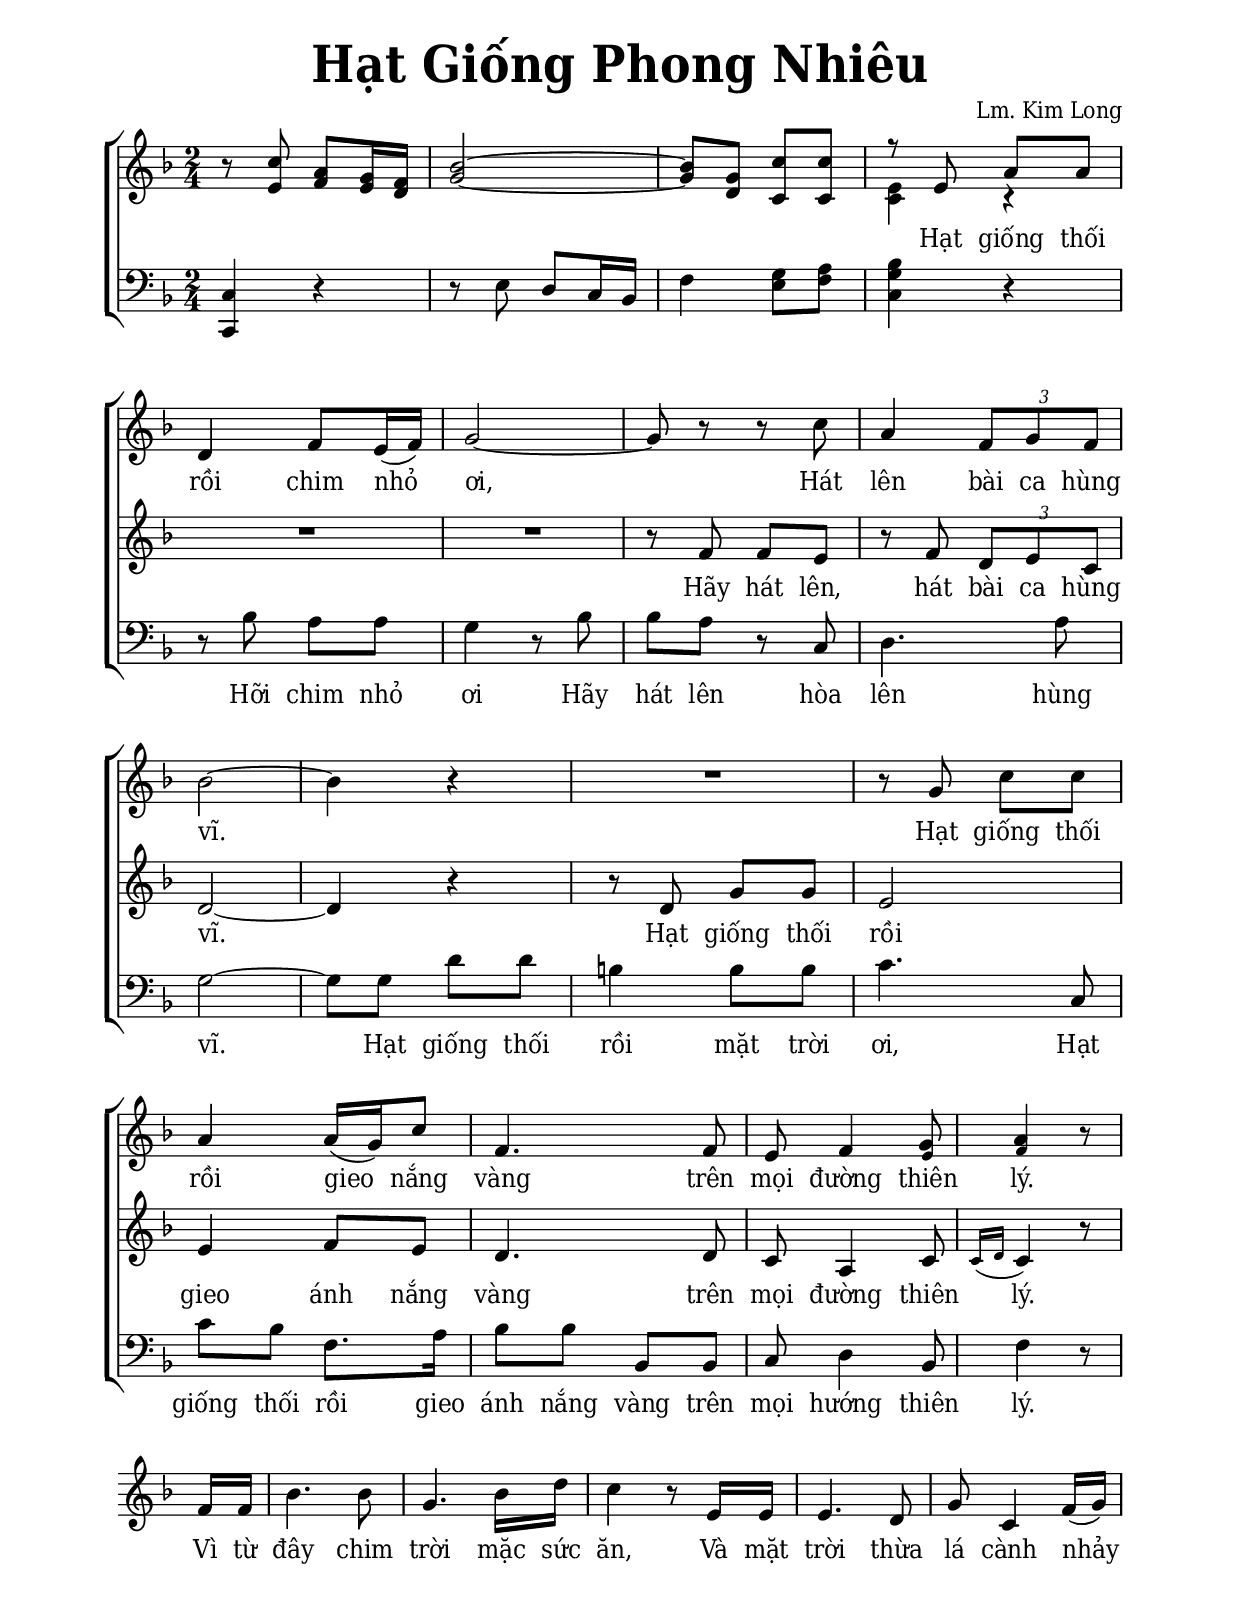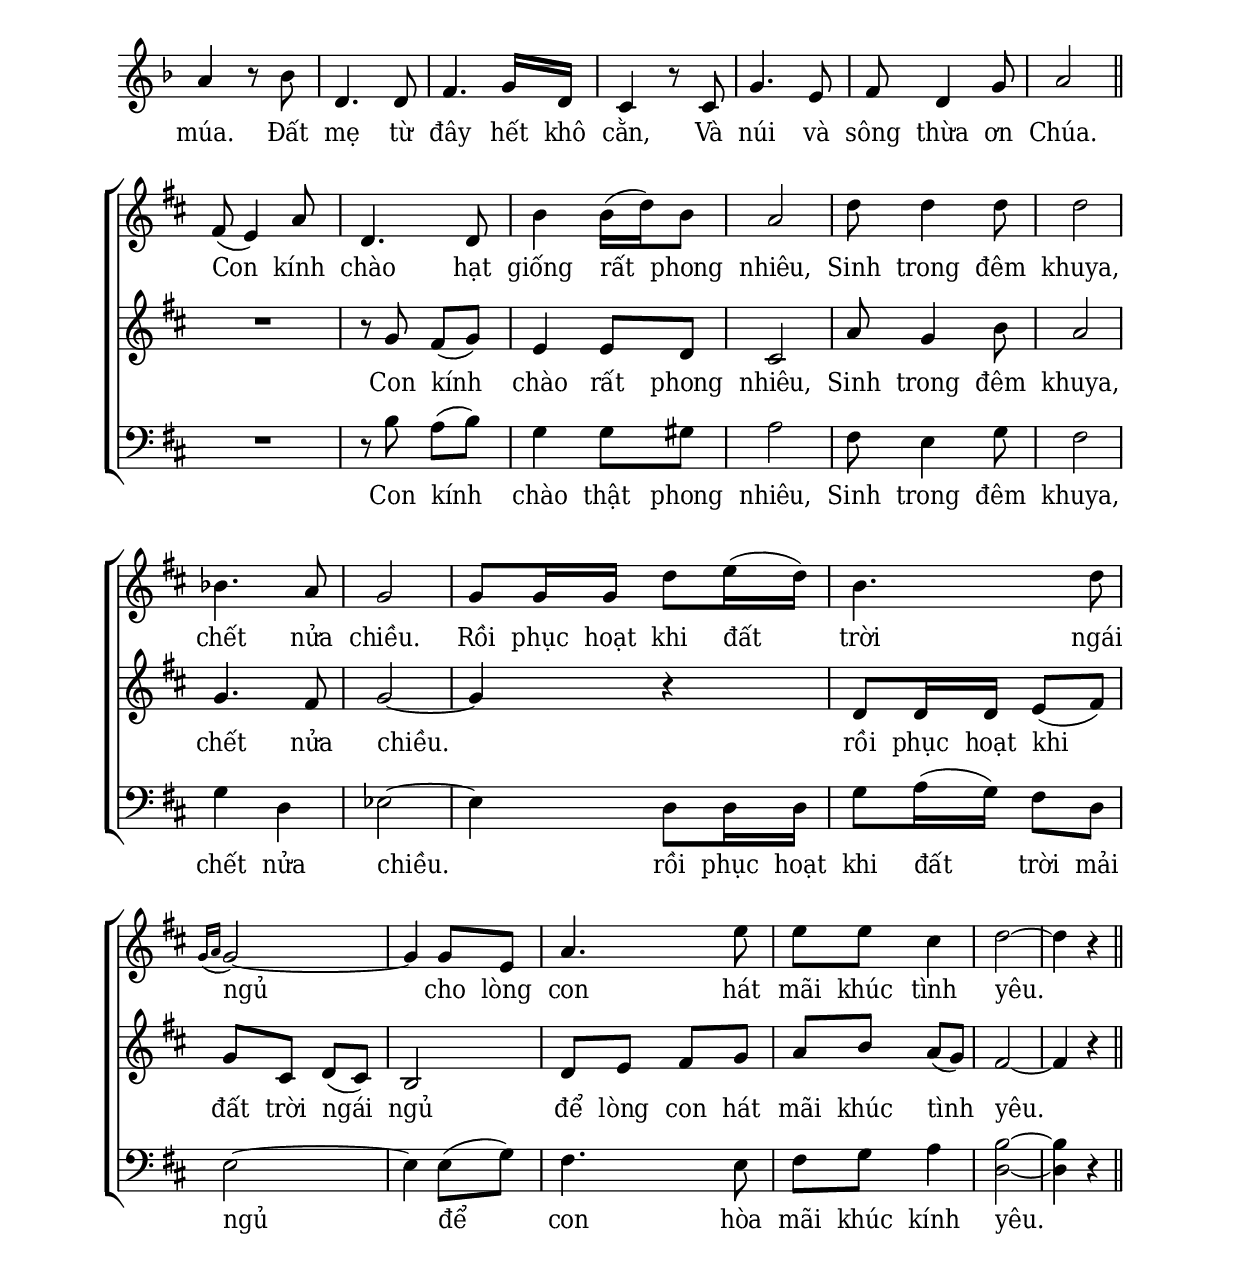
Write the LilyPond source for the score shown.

% Cài đặt chung
\version "2.22.1"
\include "english.ly"

\header {
  title = \markup { \fontsize #3 "Hạt Giống Phong Nhiêu" }
  composer = "Lm. Kim Long"
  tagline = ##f
}

% Đổi kích thước nốt cho bè phụ
notBePhu =
#(define-music-function (font-size music) (number? ly:music?)
   (for-some-music
     (lambda (m)
       (if (music-is-of-type? m 'rhythmic-event)
           (begin
             (set! (ly:music-property m 'tweaks)
                   (cons `(font-size . ,font-size)
                         (ly:music-property m 'tweaks)))
             #t)
           #f))
     music)
   music)

% Nhạc
nhacDiepKhucSop = \relative c'' {
  \set Staff.printKeyCancellation = ##f
  \set Staff.explicitKeySignatureVisibility = #end-of-line-invisible
  r8
  <<
    {
      c8 a g16 f |
      bf2 ~ |
      bf8 g c c
    }
    {
      e,8 f e16 d |
      g2 ~ |
      g8 d c c
    }
  >>
  <<
    {
      \voiceOne
      r8 e
    }
    \new Voice = "splitpart" {
	    \voiceTwo
      <e c>4
    }
  >>
  \oneVoice
  a8
  \tweak extra-offset #'(0 . 1)
  _\markup { \rest #"4" }
  a |
  d,4 f8 e16 (f) |
  g2 ~ |
  g8 r r c |
  a4 \tuplet 3/2 { f8 g f} |
  bf2 ~ |
  bf4 r |
  R2
  r8 g c c |
  a4 a16 (g) c8 |
  f,4. f8 |
  e8 f4 <g \tweak font-size -2 e>8 |
  <a \tweak font-size -2 f>4 r8 \bar "|"
  \break
  
  f16 f |
  bf4. bf8 |
  g4. bf16 d |
  c4 r8 e,16 e |
  e4. d8 |
  g c,4 f16 (g) |
  a4 r8 bf |
  d,4. d8 |
  f4. g16 d |
  c4 r8 c |
  g'4. e8 |
  f d4 g8 |
  a2 \bar "||" \break
  
  \key d \major
  fs8 (e4) a8 |
  d,4. d8 |
  b'4 b16 (d) b8 |
  a2 |
  d8 d4 d8 |
  d2 |
  bf4. a8 |
  g2 |
  g8 g16 g d'8 e16 (d) |
  b4. d8 |
  \slashedGrace { g,16 (a } g2) ~ |
  g4 g8 e |
  a4. e'8 |
  e e cs4 |
  d2 ~ |
  d4 r \bar "||"
}

nhacDiepKhucAlto = \relative c' {
  \set Staff.printKeyCancellation = ##f
  \set Staff.explicitKeySignatureVisibility = #end-of-line-invisible
  R2*6
  r8 f f e |
  r f \tuplet 3/2 { d8 e c } |
  d2 ~ |
  d4 r |
  r8 d g g |
  e2 |
  e4 f8 e |
  d4. d8 |
  c a4 c8 |
  \slashedGrace { c16 (d } c4) r8
  r8
  
  R2*12
  \key d \major
  R2
  r8 g' fs (g) |
  e4 e8 d |
  cs2 |
  a'8 g4 b8 |
  a2 |
  g4. fs8 |
  g2 ~ |
  g4 r |
  d8 d16 d e8 (fs) |
  g cs, d (cs) |
  b2 |
  d8 e fs g |
  a b a (g) |
  fs2 ~ |
  fs4 r
}

nhacDiepKhucBas = \relative c {
  \set Staff.printKeyCancellation = ##f
  \set Staff.explicitKeySignatureVisibility = #end-of-line-invisible
  <c c,>4 r |
  r8 e d c16 bf |
  f'4 <g e>8 <a f> |
  <bf g c,>4 r |
  r8 bf a a |
  g4 r8 bf |
  bf a r c, |
  d4. a'8 |
  g2 ~ |
  g8 g d' d |
  b!4 b8 b |
  c4. c,8 |
  c'8 bf f8. a16 |
  bf8 bf bf, bf |
  c d4 bf8 |
  f'4r8
  r8
  
  R2*12
  \key d \major
  R2
  r8 b a (b) |
  g4 g8 gs |
  a2 |
  fs8 e4 g8 |
  fs2 |
  g4 d |
  ef2 ~ |
  ef4 d8 d16 d |
  g8 a16 (g) fs8 d |
  e2 ~ |
  e4 e8 (g) |
  fs4. e8 |
  fs g a4 |
  <b d,>2 ~ |
  <b d,>4 r
}

% Lời
loiDiepKhucSop = \lyricmode {
  \repeat unfold 8 { _ }
  Hạt giống thối rồi chim nhỏ ơi,
  Hát lên bài ca hùng vĩ.
  Hạt giống thối rồi
  gieo nắng vàng trên mọi đường thiên lý.
  Vì từ đây chim trời mặc sức ăn,
  Và mặt trời thừa lá cành nhảy múa.
  Đất mẹ từ đây hết khô cằn,
  Và núi và sông thừa ơn Chúa.
  Con kính chào hạt giống rất phong nhiêu,
  Sinh trong đêm khuya, chết nửa chiều.
  Rồi phục hoạt khi đất trời ngái ngủ
  cho lòng con hát mãi khúc tình yêu.
}

loiDiepKhucAlto = \lyricmode {
  Hãy hát lên, hát bài ca hùng vĩ.
  Hạt giống thối rồi gieo ánh nắng vàng
  trên mọi đường thiên lý.
  
  Con kính chào rất phong nhiêu,
  Sinh trong đêm khuya, chết nửa chiều.
  rồi phục hoạt khi đất trời ngái ngủ
  để lòng con hát mãi khúc tình yêu.
}

loiDiepKhucBas = \lyricmode {
  \repeat unfold 9 { _ }
  Hỡi chim nhỏ ơi
  Hãy hát lên hòa lên hùng vĩ.
  Hạt giống thối rồi mặt trời ơi,
  Hạt giống thối rồi
  gieo ánh nắng vàng trên mọi hướng thiên lý.
  
  Con kính chào thật phong nhiêu,
  Sinh trong đêm khuya, chết nửa chiều.
  rồi phục hoạt khi đất trời mải ngủ
  để con hòa mãi khúc kính yêu.
}

% Dàn trang
\paper {
  #(set-paper-size "a4")
  top-margin = 15\mm
  bottom-margin = 20\mm
  left-margin = 20\mm
  right-margin = 20\mm
  indent = #0
  #(define fonts
    (make-pango-font-tree
      "Deja Vu Serif Condensed"
      "Deja Vu Serif Condensed"
      "Deja Vu Serif Condensed"
      (/ 20 20)))
  print-page-number = #f
  %page-count = #1
}

TongNhip = {
  \key f \major \time 2/4
  \set Timing.beamExceptions = #'()
  \set Timing.baseMoment = #(ly:make-moment 1/4)
  \set Timing.beatStructure = #'(1 1)
}

% Đổi kích thước nốt cho bè phụ
notBePhu =
#(define-music-function (font-size music) (number? ly:music?)
   (for-some-music
     (lambda (m)
       (if (music-is-of-type? m 'rhythmic-event)
           (begin
             (set! (ly:music-property m 'tweaks)
                   (cons `(font-size . ,font-size)
                         (ly:music-property m 'tweaks)))
             #t)
           #f))
     music)
   music)

\score {
  \new ChoirStaff <<
    \new Staff <<
        \clef treble
        \new Voice = beSop {
          \TongNhip \nhacDiepKhucSop
        }
      \new Lyrics \lyricsto beSop \loiDiepKhucSop
    >>
    \new Staff <<
        \clef treble
        \new Voice = beAlto {
          \TongNhip \nhacDiepKhucAlto
        }
      \new Lyrics \lyricsto beAlto \loiDiepKhucAlto
    >>
    \new Staff <<
        \clef "bass"
        \new Voice = beBas {
          \TongNhip \nhacDiepKhucBas
        }
      \new Lyrics \lyricsto beBas \loiDiepKhucBas
    >>
  >>
  \layout {
    \override Lyrics.LyricSpace.minimum-distance = #1.5
    \override Score.BarNumber.break-visibility = ##(#f #f #f)
    \override Score.SpacingSpanner.uniform-stretching = ##t
    \context {
      \Staff \RemoveEmptyStaves
      \override VerticalAxisGroup.remove-first = ##t
    }
  }
}
